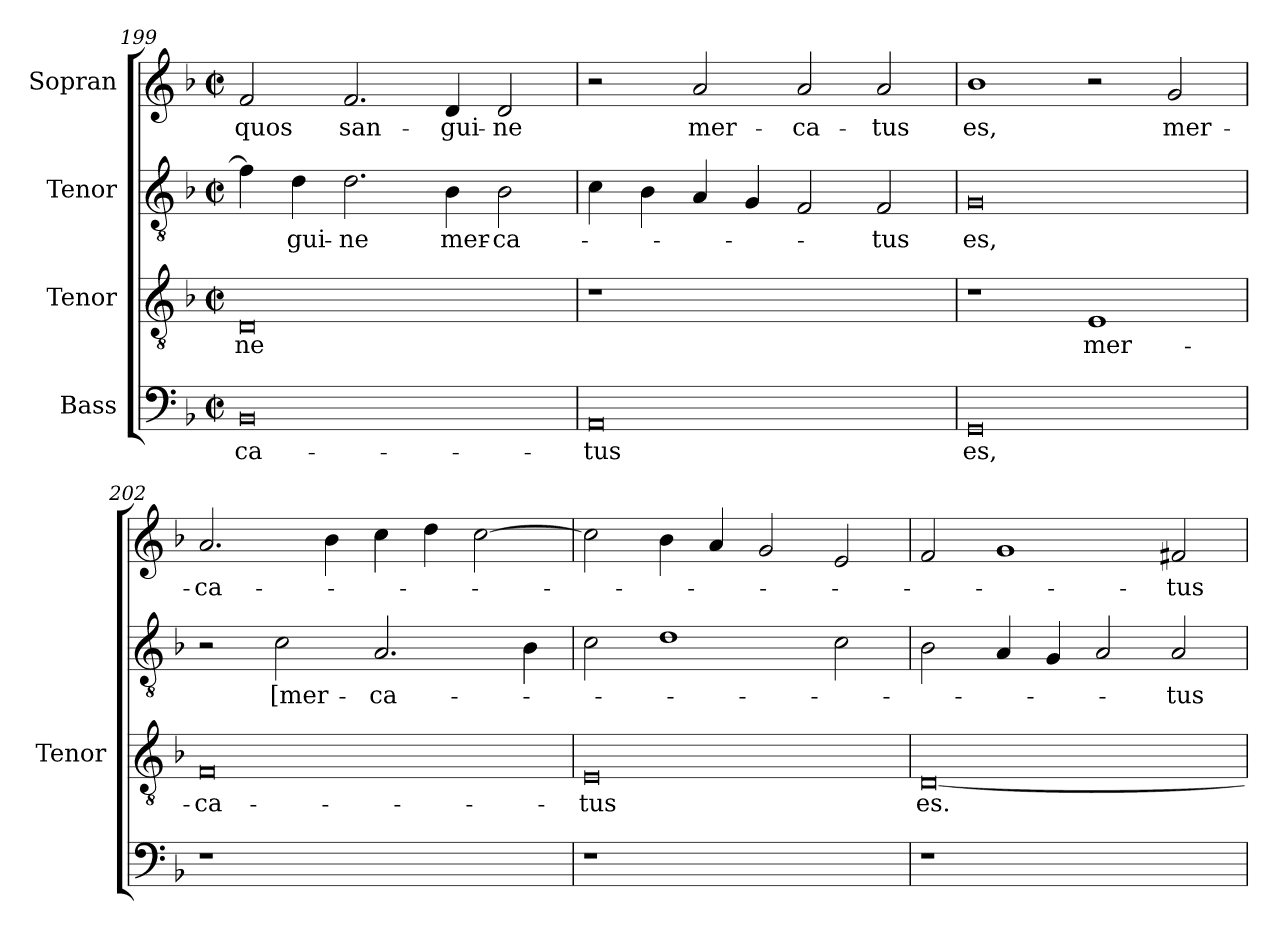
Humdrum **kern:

**kern	**text	**kern	**text	**kern	**text	**kern	**text
*part4	*part4	*part3	*part3	*part2	*part2	*part1	*part1
*staff4	*staff4	*staff3	*staff3	*staff2	*staff2	*staff1	*staff1
*I"Bass	*	*I"Tenor	*	*I"Tenor	*	*I"Sopran	*
*	*	*I'Tenor	*	*	*	*	*
*clefF4	*	*clefGv2	*	*clefGv2	*	*clefG2	*
*	*	*ITrd7c12	*	*ITrd7c12	*	*	*
*k[b-]	*	*k[b-]	*	*k[b-]	*	*k[b-]	*
*F:	*	*F:	*	*F:	*	*F:	*
*M2/2	*	*M2/2	*	*M2/2	*	*M2/2	*
*met(c|)	*	*met(c|)	*	*met(c|)	*	*met(c|)	*
=199	=199	=199	=199	=199	=199	=199	=199
!	!LO:LY:b:color=#000000	!	!	!	!	!	!
!	!	!	!LO:LY:b:color=#000000	!	!	!	!
!	!	!	!	!	!	!	!LO:LY:b:color=#000000
0BB-i	-ca-	0DDi	-ne	4Fi\]	.	2fi/	quos
!	!	!	!	!	!LO:LY:b:color=#000000	!	!
.	.	.	.	4Di\	-gui-	.	.
!	!	!	!	!	!LO:LY:b:color=#000000	!	!
!	!	!	!	!	!	!	!LO:LY:b:color=#000000
.	.	.	.	2.Di\	-ne	2.fi/	san-
!	!	!	!	!	!LO:LY:b:color=#000000	!	!
!	!	!	!	!	!	!	!LO:LY:b:color=#000000
.	.	.	.	4BB-i\	mer-	4di/	-gui-
!	!	!	!	!	!LO:LY:b:color=#000000	!	!
!	!	!	!	!	!	!	!LO:LY:b:color=#000000
.	.	.	.	2BB-i\	-ca-	2di/	-ne
!!LO:LB:g=z
=200	=200	=200	=200	=200	=200	=200	=200
!	!LO:LY:b:color=#000000	!LO:N:vis=1	!	!	!	!	!
0AAi	-tus	1r	.	4Ci\	.	2r	.
.	.	.	.	4BB-i\	.	.	.
!	!	!	!	!	!	!	!LO:LY:b:color=#000000
.	.	.	.	4AAi/	.	2ai/	mer-
.	.	.	.	4GGi/	.	.	.
!	!	!	!	!	!	!	!LO:LY:b:color=#000000
.	.	1ryy	.	2FFi/	.	2ai/	-ca-
!	!	!	!	!	!LO:LY:b:color=#000000	!	!
!	!	!	!	!	!	!	!LO:LY:b:color=#000000
.	.	.	.	2FFi/	-tus	2ai/	-tus
=201	=201	=201	=201	=201	=201	=201	=201
!	!LO:LY:b:color=#000000	!	!	!	!	!	!
!	!	!	!	!	!LO:LY:b:color=#000000	!	!
!	!	!	!	!	!	!	!LO:LY:b:color=#000000
0GGi	es,	1r	.	0GGi	es,	1b-i	es,
!	!	!	!LO:LY:b:color=#000000	!	!	!	!
.	.	1EEi	mer-	.	.	2r	.
!	!	!	!	!	!	!	!LO:LY:b:color=#000000
.	.	.	.	.	.	2gi/	mer-
=202	=202	=202	=202	=202	=202	=202	=202
!LO:N:vis=1	!	!	!	!	!	!	!
!	!	!	!LO:LY:b:color=#000000	!	!	!	!
!	!	!	!	!	!	!	!LO:LY:b:color=#000000
1r	.	0FFi	-ca-	2r	.	2.ai/	-ca-
!	!	!	!	!	!LO:LY:b:color=#000000	!	!
.	.	.	.	2Ci\	[mer-	.	.
.	.	.	.	.	.	4b-i\	.
!	!	!	!	!	!LO:LY:b:color=#000000	!	!
1ryy	.	.	.	2.AAi/	-ca-	4cci\	.
.	.	.	.	.	.	4ddi\	.
.	.	.	.	.	.	[>2cci\	.
.	.	.	.	4BB-i\	.	.	.
=203	=203	=203	=203	=203	=203	=203	=203
!LO:N:vis=1	!	!	!	!	!	!	!
!	!	!	!LO:LY:b:color=#000000	!	!	!	!
1r	.	0EEi	-tus	2Ci\	.	2cci\]	.
.	.	.	.	1Di	.	4b-i\	.
.	.	.	.	.	.	4ai/	.
1ryy	.	.	.	.	.	2gi/	.
.	.	.	.	2Ci\	.	2ei/	.
=204	=204	=204	=204	=204	=204	=204	=204
!LO:N:vis=1	!	!	!	!	!	!	!
!	!	!	!LO:LY:b:color=#000000	!	!	!	!
1r	.	[<0DDi	es.	2BB-i\	.	2fi/	.
.	.	.	.	4AAi/	.	1gi	.
.	.	.	.	4GGi/	.	.	.
1ryy	.	.	.	2AAi/	.	.	.
!	!	!	!	!	!LO:LY:b:color=#000000	!	!
!	!	!	!	!	!	!	!LO:LY:b:color=#000000
.	.	.	.	2AAi/	-tus	2f#Xi/	-tus
=	=	=	=	=	=	=	=
*-	*-	*-	*-	*-	*-	*-	*-
